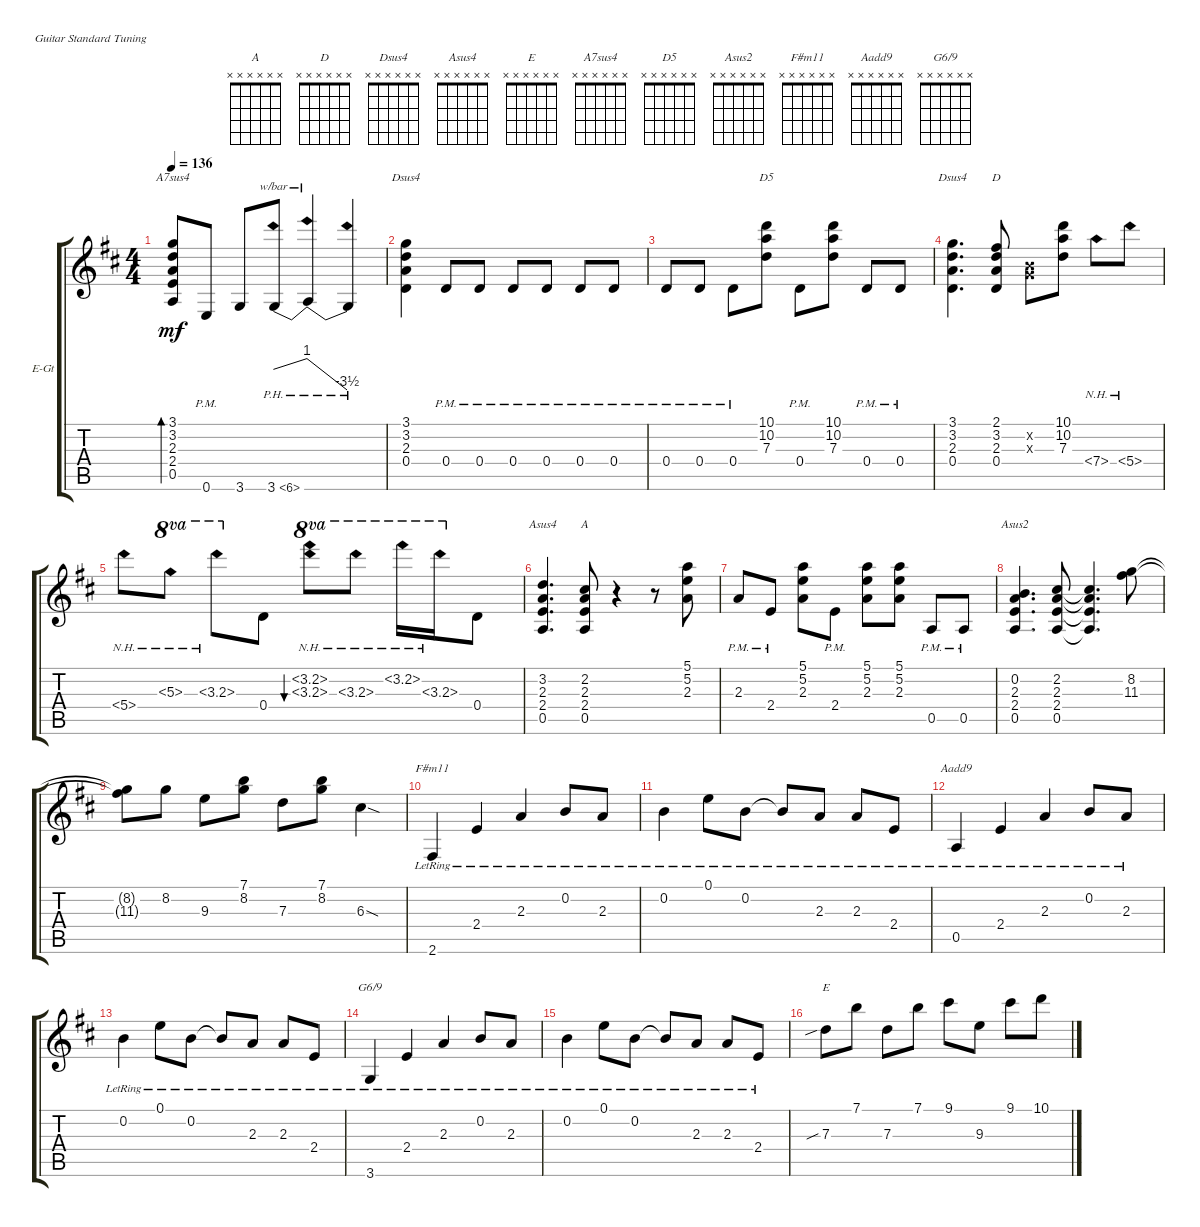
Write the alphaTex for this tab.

\defaultSystemsLayout 4
\bracketExtendMode groupsimilarinstruments
\firstSystemTrackNameOrientation horizontal
\otherSystemsTrackNameOrientation horizontal
\track ("Steve Vai Lead" "E-Gt") {instrument distortionguitar}
\staff {score tabs}
\tuning (E4 B3 G3 D3 A2 E2)
\chord ("A" x x x x x x)
\chord ("D" x x x x x x)
\chord ("Dsus4" x x x x x x)
\chord ("Asus4" x x x x x x)
\chord ("E" x x x x x x)
\chord ("A7sus4" x x x x x x)
\chord ("D5" x x x x x x)
\chord ("Asus2" x x x x x x)
\chord ("F#m11" x x x x x x)
\chord ("Aadd9" x x x x x x)
\chord ("G6/9" x x x x x x)
\ts (4 4)
\tempo 136
\clef g2
\scale
0.333333
\ks d
(0.5 2.4 2.3 3.2 3.1).8{bd 240 ch "A7sus4" dy mf} 0.6{pm}.8 3.6.8 3.6{ph 3}.8{tbe (dive default 0 0 2.4 4)} 3.6{ph 3 t}.4{tbe (dive default 0 4 31.2 -14)} 3.6{ph 3 t}.4 |
\scale
0.333333 (0.4 2.3 3.2 3.1).4{ch "Dsus4"} 0.4{pm}.8 0.4{pm}.8 0.4{pm}.8 0.4{pm}.8 0.4{pm}.8 0.4{pm}.8 |
\scale
0.333333 0.4{pm}.8 0.4{pm}.8 0.4{pm}.8 (7.3 10.2 10.1).8{ch "D5"} 0.4{pm}.8 (7.3 10.2 10.1).8 0.4{pm}.8 0.4{pm}.8 |
\scale
0.333333 (0.4 2.3 3.2 3.1).4{d ch "Dsus4"} (0.4 2.3 3.2 2.1).8{ch "D"} (0.3{x} 0.2{x}).8 (7.3 10.2 10.1).8 7.4{nh}.8 5.4{nh}.8 |
\scale
0.333333 5.4{nh}.8 5.3{nh}.8{ot 8va} 3.3{nh}.8{ot 8va} 0.4.8 (3.3{nh} 3.2{nh}).8{bu 240 ot 8va} 3.3{nh}.8{ot 8va} 3.2{nh}.16{ot 8va} 3.3{nh}.16{ot 8va} 0.4.8 |
\scale
0.333333 (0.5 2.4 2.3 3.2).4{d ch "Asus4"} (0.5 2.4 2.3 2.2).8{ch "A"} r.4 r.8 (2.3 5.2 5.1).8 |
\scale
0.333333 2.3{pm}.8 2.4{pm}.8 (2.3 5.2 5.1).8 2.4{pm}.8 (2.3 5.2 5.1).8 (2.3 5.2 5.1).8 0.5{pm}.8 0.5{pm}.8 |
\scale
0.333333 (0.5 2.4 2.3 0.2).4{d ch "Asus2"} (0.5 2.4 2.3 2.2).8 (0.5{t} 2.4{t} 2.3{t} 2.2{t}).4{d} (11.3 8.2).8 |
\scale
0.333333 (11.3{t} 8.2{t}).8 8.2.8 9.3.8 (8.2 7.1).8 7.3.8 (8.2 7.1).8 6.3{sod}.4 |
\scale
0.333333 2.6{lr}.4{ch "F#m11"} 2.4{lr}.4 2.3{lr}.4 0.2{lr}.8 2.3{lr}.8 |
\scale
0.333333 0.2{lr}.4 0.1{lr}.8 0.2{lr}.8 0.2{lr t}.8 2.3{lr}.8 2.3{lr}.8 2.4{lr}.8 |
\scale
0.333333 0.5{lr}.4{ch "Aadd9"} 2.4{lr}.4 2.3{lr}.4 0.2{lr}.8 2.3{lr}.8 |
\scale
0.333333 0.2{lr}.4 0.1{lr}.8 0.2{lr}.8 0.2{lr t}.8 2.3{lr}.8 2.3{lr}.8 2.4{lr}.8 |
\scale
0.333333 3.6{lr}.4{ch "G6/9"} 2.4{lr}.4 2.3{lr}.4 0.2{lr}.8 2.3{lr}.8 |
\scale
0.333333 0.2{lr}.4 0.1{lr}.8 0.2{lr}.8 0.2{lr t}.8 2.3{lr}.8 2.3{lr}.8 2.4{lr}.8 |
\scale
0.333333 7.3{sib}.8{ch "E"} 7.1.8 7.3.8 7.1.8 9.1.8 9.3.8 9.1.8 10.1.8
